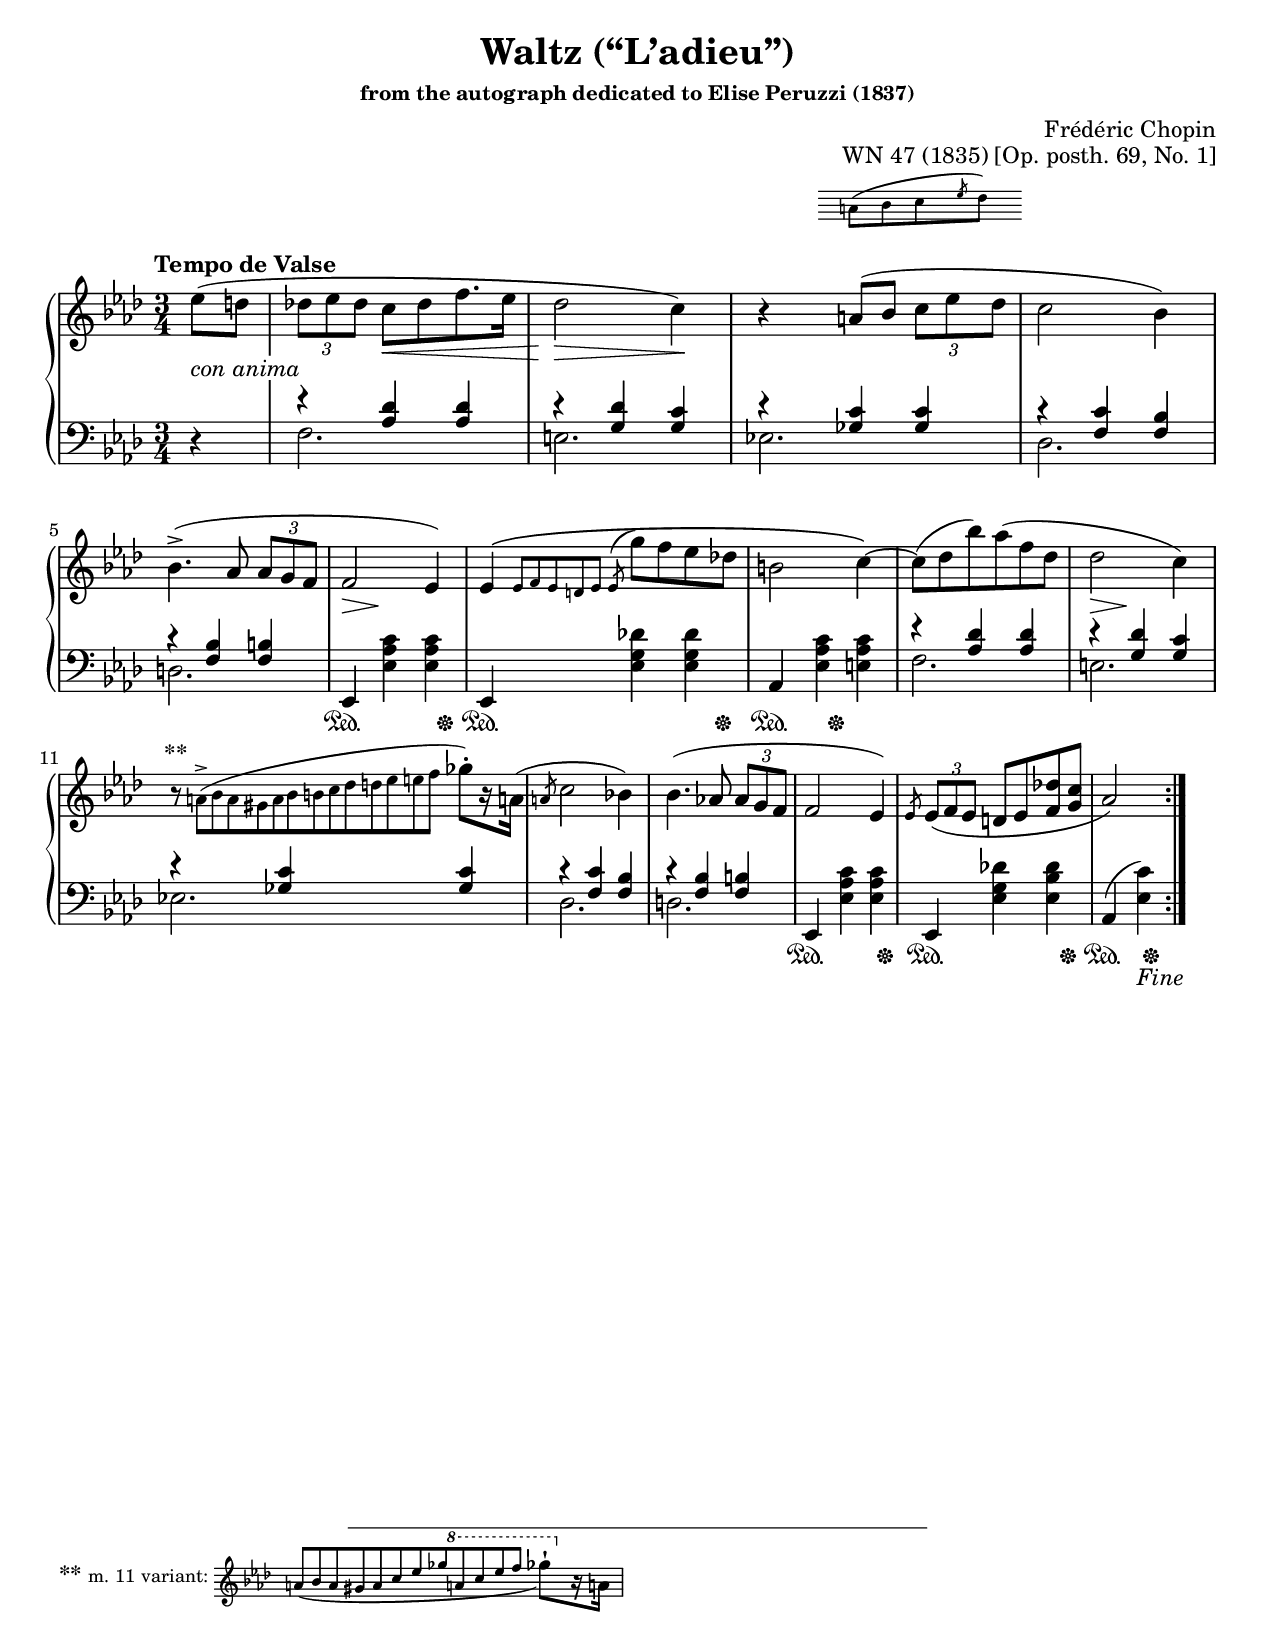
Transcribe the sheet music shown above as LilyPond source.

\version "2.24.0"
\language "english"
\pointAndClickOff

#(set-default-paper-size "letter")
\paper {
  print-page-number = ##f
  indent = 0
}

\header {
  title = "Waltz (“L’adieu”)"
  subsubtitle = \markup { from the autograph dedicated to Elise Peruzzi (1837) }
  composer = "Frédéric Chopin"
  opus = "WN 47 (1835) [Op. posth. 69, No. 1]"
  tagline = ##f
}

\layout {
  \context {
    \PianoStaff
    \accidentalStyle piano
  }
}

global = {
  \key af \major
  \time 3/4
  \tempo "Tempo de Valse"
  \partial 4
}

upper.A = \relative {
  \clef treble
  ef''8( d |
  \tuplet 3/2 { df ef df } c[ df f8. ef16] |
  df2 c4) |
  r4
  <<
    { a8( bf \tuplet 3/2 { c ef df } }

      \new Staff \with {
        \remove Time_signature_engraver
        alignAboveContext = "up"
        \magnifyStaff #2/3
        firstClef = ##f
        \override KeySignature.stencil = ##f
      }
      {
        \key af \major
        a8( bf c \slashedGrace ef df)
        \once \override Staff.BarLine.transparent = ##t
        \once \override Staff.BarLine.allow-span-bar = ##f
      }
  >> |
  c2 bf4) |
  bf4.(-> af8 \tuplet 3/2 { af g f } |
  f2 ef4) |
  \barNumberCheck #7
  ef\( \grace { ef8[ f ef d ef] }
  \once \slurUp
  \acciaccatura ef8 g' f ef df |
  b2 c4~\) |
  8( df bf') af( f df |
  df2 c4) |
  \once \override Score.Footnote.annotation-line = ##f
  \footnote \markup { \bold "**" } #'(0 . 3) \markup {
    \bold { "**" }
    \tiny { m. 11 variant: }
    \score {
      \new Staff \with {
        \magnifyStaff #2/3
        \remove Time_signature_engraver
        % firstClef = ##f
        % \override KeySignature.stencil = ##f
      }
      \relative {
        \clef treble
        \key af \major
        \once \omit TupletNumber
        \stemUp
        \once \slurDown
        \tuplet 12/4 { a'8[( bf a gs a c ef gf
                            \ottava #1
                            a c ef f]
                     }
        \stemNeutral
        \override NoteHead.font-size = #2
        \override Accidental.font-size = #2
        \override Rest.font-size = #2
        gf8-![)
          \ottava #0
          r16 a,,!]
        \revert NoteHead.font-size
        \revert Accidental.font-size
        \revert Rest.font-size
        \bar "|"
      }
    }
  }
  r8
  \once \omit TupletNumber
  \tiny
  \tuplet 13/3 { a8(-> bf a gs a bf b c df d ef e f }
  \normalsize
  gf-.[) r16 a,!16](
  |
  \slashedGrace a8 c2 bf4) |
  bf4.( af8 \tuplet 3/2 { af g f } |
  f2 ef4) |
  \slashedGrace ef8
  \tuplet 3/2 { ef8( f ef } d ef <f df'> <g c> |
  af2)
}

lower.A_tenor = \relative {
  s4 |
  r4 <af df> q |
  r <g df'> <g c> |
  r <gf c> q |
  r <f c'> <f bf> |
  r <f bf> <f b> |
  s2.*3 |
  r4 <af df> q |
  r <g df'> <g c> |
  r <gf c> q |
  r <f c'> <f bf> |
  r <f bf> <f b> |
  s2.*2 |
  s2
}

lower.A_bass = \relative {
  \oneVoice
  r4 |
  \voiceTwo
  f2. |
  e |
  ef |
  df |
  d |
  \oneVoice
  ef,4 <ef' af c> q |
  ef,4 <ef' g df'> q |
  af, <ef' af c> <e af c> |
  \voiceTwo
  f2. |
  e |
  ef |
  df |
  d |
  \oneVoice
  ef,4 <ef' af c> q |
  ef, <ef' g df'!> <ef bf' df> |
  af,( <ef' c'>)
  \voiceTwo
}

lower.A = {
  \clef bass
  <<
    \new Voice = "tenor" {
      \voiceOne
      \lower.A_tenor
    }
    \new Voice = "bass" {
      \voiceTwo
      \lower.A_bass
    }
  >>
}

editorial.above.A = {
  %% marks above the grand staff
}

editorial.between.A = {
  %% marks between the staves, e.g. dynamics
  s4-\tweak thickness #3.5
    _\markup \whiteout \italic "con anima"
  |
  s4
  \once \override Hairpin.shorten-pair = #'(0 . -2)
  s4\< s4 |
  s2\> s4\! |
  s2.*3 |
  s8..\> s32\! s4 s4 |
  s2.*3 |
  s8..\> s32\! s4 s4 |
}

editorial.below.A = {
  %% marks below the grand staff, e.g. pedal marks
  s4 |
  s2.*5 |
  s4\sustainOn s4 s8 s8\sustainOff |
  s4\sustainOn s4 s8 s8\sustainOff |
  s4\sustainOn s8 s8\sustainOff s4 |
  s2.*5 |
  s4\sustainOn s4 s8 s8\sustainOff |
  s4\sustainOn s4 s8 s8\sustainOff |
  s4\sustainOn s8_\markup { \italic Fine } s8\sustainOff
}

breaks_ref = {
  %% breaks matching some reference for ease of authoring
  s4 |
  s2.*4 | \break
  \barNumberCheck #5
  s2.*6 | \break
  \barNumberCheck #11
  s2.*6 | \break
  \barNumberCheck #17
}

%%showLastLength =   % use this to only render the last few measures
\score {
  \new PianoStaff <<
    \new Dynamics {
      \global
      \editorial.above.A
    }
    \new Staff = "up" {
      \global
      \repeat volta 2 {
        \upper.A
      }
    }
    \new Dynamics {
      \global
      \editorial.between.A
    }
    \new Staff = "down" {
      \global
      \lower.A
    }
    \new Dynamics {
      \global
      \editorial.below.A
    }
    \new Dynamics {
      \global
      \breaks_ref
    }
  >>
}
